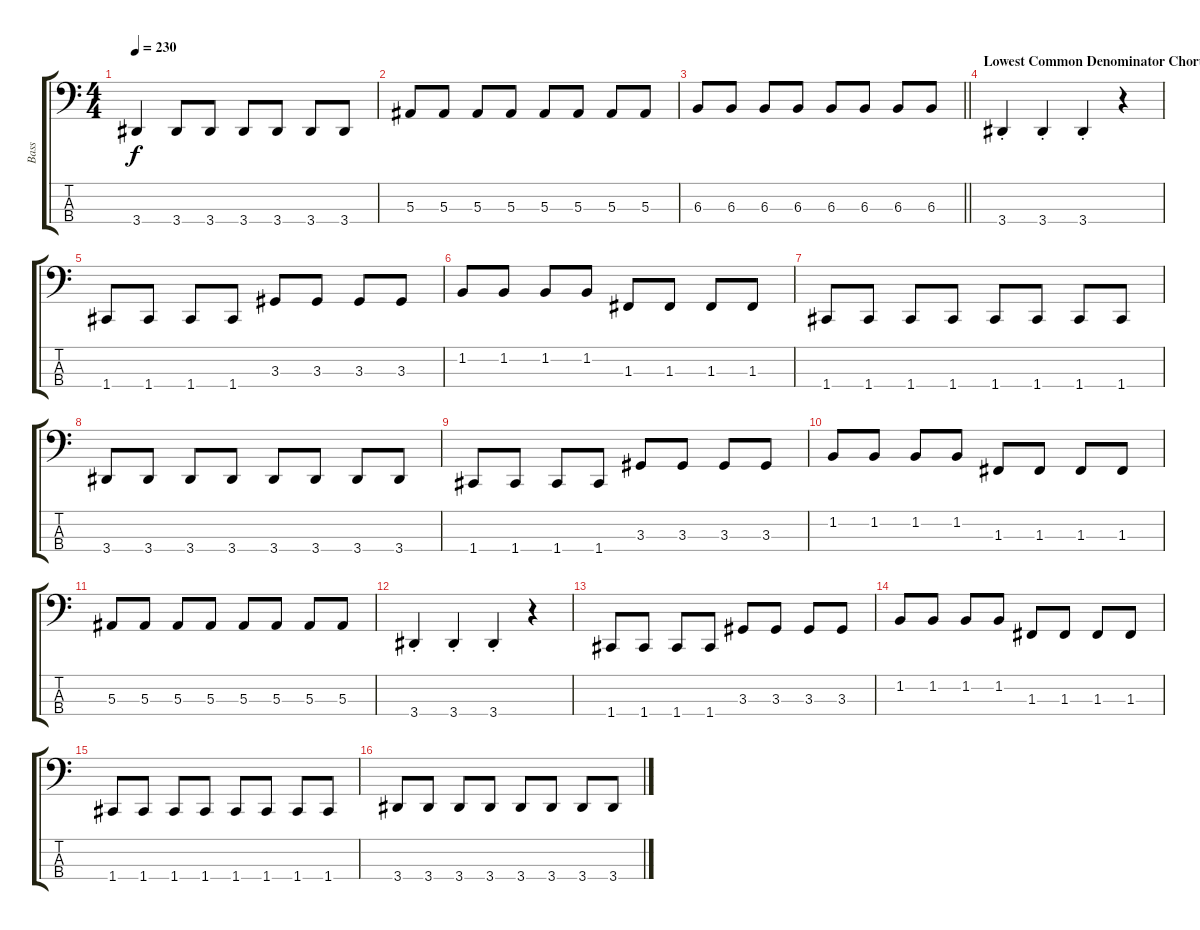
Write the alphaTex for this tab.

\track ("Bass" "Bass") {instrument electricbasspick}
\staff {score tabs}
\tuning (Eb2 Bb1 F1 C1) {hide}
\ts (4 4)
\tempo 230
\clef f4
\ks c
3.4.4{dy f} 3.4.8 3.4.8 3.4.8 3.4.8 3.4.8 3.4.8 |
5.3.8 5.3.8 5.3.8 5.3.8 5.3.8 5.3.8 5.3.8 5.3.8 |
\barLineRight lightlight
6.3.8 6.3.8 6.3.8 6.3.8 6.3.8 6.3.8 6.3.8 6.3.8 |
\section ("" "Lowest Common Denominator Chorus")
3.4{st}.4 3.4{st}.4 3.4{st}.4 r.4 |
1.4.8 1.4.8 1.4.8 1.4.8 3.3.8 3.3.8 3.3.8 3.3.8 |
1.2.8 1.2.8 1.2.8 1.2.8 1.3.8 1.3.8 1.3.8 1.3.8 |
1.4.8 1.4.8 1.4.8 1.4.8 1.4.8 1.4.8 1.4.8 1.4.8 |
3.4.8 3.4.8 3.4.8 3.4.8 3.4.8 3.4.8 3.4.8 3.4.8 |
1.4.8 1.4.8 1.4.8 1.4.8 3.3.8 3.3.8 3.3.8 3.3.8 |
1.2.8 1.2.8 1.2.8 1.2.8 1.3.8 1.3.8 1.3.8 1.3.8 |
5.3.8 5.3.8 5.3.8 5.3.8 5.3.8 5.3.8 5.3.8 5.3.8 |
3.4{st}.4 3.4{st}.4 3.4{st}.4 r.4 |
1.4.8 1.4.8 1.4.8 1.4.8 3.3.8 3.3.8 3.3.8 3.3.8 |
1.2.8 1.2.8 1.2.8 1.2.8 1.3.8 1.3.8 1.3.8 1.3.8 |
1.4.8 1.4.8 1.4.8 1.4.8 1.4.8 1.4.8 1.4.8 1.4.8 |
3.4.8 3.4.8 3.4.8 3.4.8 3.4.8 3.4.8 3.4.8 3.4.8
